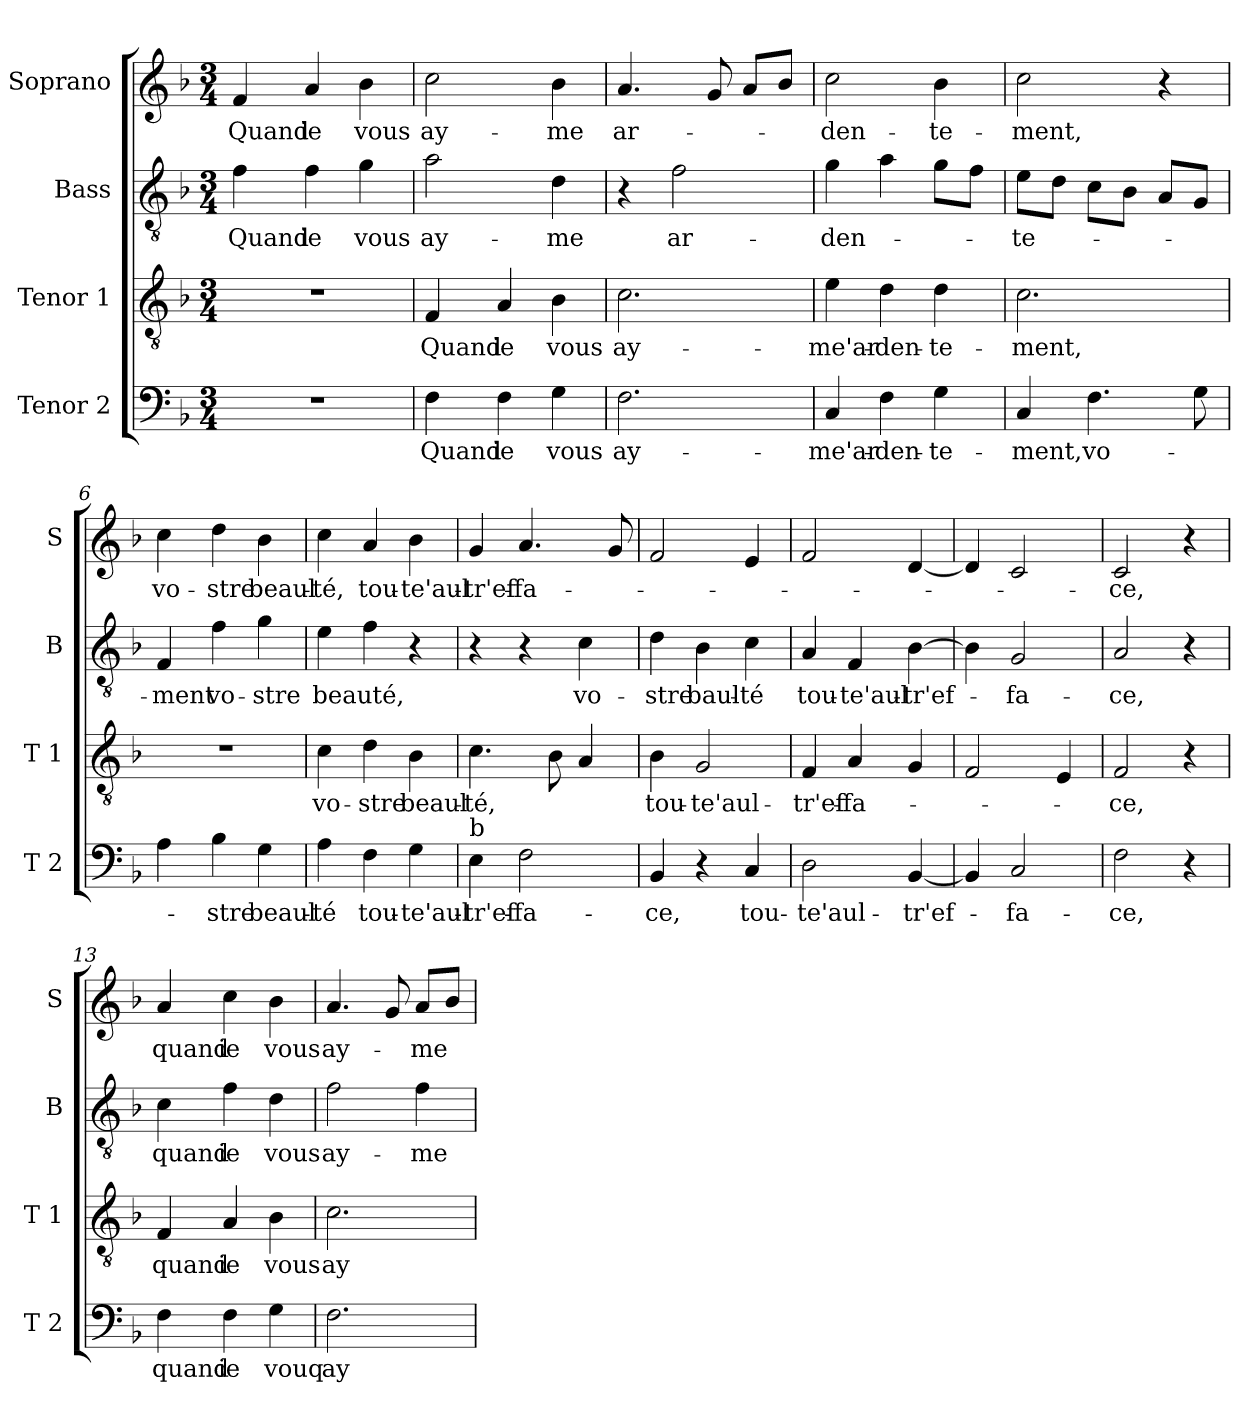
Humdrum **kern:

**kern	**text	**kern	**text	**kern	**text	**kern	**text
*part4	*part4	*part3	*part3	*part2	*part2	*part1	*part1
*staff4	*staff4	*staff3	*staff3	*staff2	*staff2	*staff1	*staff1
*I"Tenor 2	*	*I"Tenor 1	*	*I"Bass	*	*I"Soprano	*
*I'T 2	*	*I'T 1	*	*I'B	*	*I'S	*
*clefF4	*	*clefGv2	*	*clefGv2	*	*clefG2	*
*k[b-]	*	*k[b-]	*	*k[b-]	*	*k[b-]	*
*M3/4	*	*M3/4	*	*M3/4	*	*M3/4	*
=1	=1	=1	=1	=1	=1	=1	=1
!	!	!	!	!	!LO:LY:b	!	!LO:LY:b
2.r	.	2.r	.	4f\	Quand	4f/	Quand
!	!	!	!	!	!LO:LY:b	!	!LO:LY:b
.	.	.	.	4f\	ie	4a/	ie
!	!	!	!	!	!LO:LY:b	!	!LO:LY:b
.	.	.	.	4g\	vous	4b-\	vous
=2	=2	=2	=2	=2	=2	=2	=2
!	!LO:LY:b	!	!LO:LY:b	!	!LO:LY:b	!	!LO:LY:b
4F\	Quand	4F/	Quand	2a\	ay-	2cc\	ay-
!	!LO:LY:b	!	!LO:LY:b	!	!	!	!
4F\	ie	4A/	ie	.	.	.	.
!	!LO:LY:b	!	!LO:LY:b	!	!LO:LY:b	!	!LO:LY:b
4G\	vous	4B-\	vous	4d\	-me	4b-\	-me
=3	=3	=3	=3	=3	=3	=3	=3
!	!LO:LY:b	!	!LO:LY:b	!	!	!	!LO:LY:b
2.F\	ay-	2.c\	ay-	4r	.	4.a/	ar-
!	!	!	!	!	!LO:LY:b	!	!
.	.	.	.	2f\	ar-	.	.
.	.	.	.	.	.	8g/	.
.	.	.	.	.	.	8aL	.
.	.	.	.	.	.	8b-J	.
=4	=4	=4	=4	=4	=4	=4	=4
!	!LO:LY:b	!	!LO:LY:b	!	!LO:LY:b	!	!LO:LY:b
4C/	-me'ar-	4e\	-me'ar-	4g\	-den-	2cc\	-den-
!	!LO:LY:b	!	!LO:LY:b	!	!	!	!
4F\	-den-	4d\	-den-	4a\	.	.	.
!	!LO:LY:b	!	!LO:LY:b	!	!	!	!LO:LY:b
4G\	-te-	4d\	-te-	8gL	.	4b-\	-te-
.	.	.	.	8fJ	.	.	.
=5	=5	=5	=5	=5	=5	=5	=5
!	!LO:LY:b	!	!LO:LY:b	!	!LO:LY:b	!	!LO:LY:b
4C/	-ment,	2.c\	-ment,	8eL	-te-	2cc\	-ment,
.	.	.	.	8dJ	.	.	.
!	!LO:LY:b	!	!	!	!	!	!
4.F\	vo-	.	.	8cL	.	.	.
.	.	.	.	8B-J	.	.	.
.	.	.	.	8AL	.	4r	.
8G\	.	.	.	8GJ	.	.	.
!!LO:LB:g=z
=6	=6	=6	=6	=6	=6	=6	=6
!	!	!	!	!	!LO:LY:b	!	!LO:LY:b
4A\	.	2.r	.	4F/	-ment	4cc\	vo-
!	!LO:LY:b	!	!	!	!LO:LY:b	!	!LO:LY:b
4B-\	-stre	.	.	4f\	vo-	4dd\	-stre
!	!LO:LY:b	!	!	!	!LO:LY:b	!	!LO:LY:b
4G\	beaul-	.	.	4g\	-stre	4b-\	beaul-
=7	=7	=7	=7	=7	=7	=7	=7
!	!LO:LY:b	!	!LO:LY:b	!	!LO:LY:b	!	!LO:LY:b
4A\	-té	4c\	vo-	4e\	beauté,	4cc\	-té,
!	!LO:LY:b	!	!LO:LY:b	!	!	!	!LO:LY:b
4F\	tou-	4d\	-stre	4f\	.	4a/	tou-
!	!LO:LY:b	!	!LO:LY:b	!	!	!	!LO:LY:b
4G\	-te'aul-	4B-\	beaul-	4r	.	4b-\	-te'aul-
=8	=8	=8	=8	=8	=8	=8	=8
!LO:TX:a:t=b	!	!	!	!	!	!	!
!	!LO:LY:b	!	!LO:LY:b	!	!	!	!LO:LY:b
4E\	-tr'ef-	4.c\	-té,	4r	.	4g/	-tr'ef-
!	!LO:LY:b	!	!	!	!	!	!LO:LY:b
2F\	-fa-	.	.	4r	.	4.a/	-fa-
.	.	8B-\	.	.	.	.	.
!	!	!	!	!	!LO:LY:b	!	!
.	.	4A/	.	4c\	vo-	.	.
.	.	.	.	.	.	8g/	.
=9	=9	=9	=9	=9	=9	=9	=9
!	!LO:LY:b	!	!LO:LY:b	!	!LO:LY:b	!	!
4BB-/	-ce,	4B-\	tou-	4d\	-stre	2f/	.
!	!	!	!LO:LY:b	!	!LO:LY:b	!	!
4r	.	2G/	-te'aul-	4B-\	baul-	.	.
!	!LO:LY:b	!	!	!	!LO:LY:b	!	!
4C/	tou-	.	.	4c\	-té	4e/	.
=10	=10	=10	=10	=10	=10	=10	=10
!	!LO:LY:b	!	!LO:LY:b	!	!LO:LY:b	!	!
2D\	-te'aul-	4F/	-tr'ef-	4A/	tou-	2f/	.
!	!	!	!LO:LY:b	!	!LO:LY:b	!	!
.	.	4A/	-fa-	4F/	-te'aul-	.	.
!	!LO:LY:b	!	!	!	!LO:LY:b	!	!
[4BB-/	-tr'ef-	4G/	.	[4B-\	-tr'ef-	[4d/	.
=11	=11	=11	=11	=11	=11	=11	=11
4BB-/]	.	2F/	.	4B-\]	.	4d/]	.
!	!LO:LY:b	!	!	!	!LO:LY:b	!	!
2C/	-fa-	.	.	2G/	-fa-	2c/	.
.	.	4E/	.	.	.	.	.
!!LO:PB:g=z
=12	=12	=12	=12	=12	=12	=12	=12
!	!LO:LY:b	!	!LO:LY:b	!	!LO:LY:b	!	!LO:LY:b
2F\	-ce,	2F/	-ce,	2A/	-ce,	2c/	-ce,
4r	.	4r	.	4r	.	4r	.
=13	=13	=13	=13	=13	=13	=13	=13
!	!LO:LY:b	!	!LO:LY:b	!	!LO:LY:b	!	!LO:LY:b
4F\	quand	4F/	quand	4c\	quand	4a/	quand
!	!LO:LY:b	!	!LO:LY:b	!	!LO:LY:b	!	!LO:LY:b
4F\	ie	4A/	ie	4f\	ie	4cc\	ie
!	!LO:LY:b	!	!LO:LY:b	!	!LO:LY:b	!	!LO:LY:b
4G\	vouq	4B-\	vous	4d\	vous	4b-\	vous
=14	=14	=14	=14	=14	=14	=14	=14
!	!LO:LY:b	!	!LO:LY:b	!	!LO:LY:b	!	!LO:LY:b
2.F\	ay-	2.c\	ay-	2f\	ay-	4.a/	ay-
.	.	.	.	.	.	8g/	.
!	!	!	!	!	!LO:LY:b	!	!LO:LY:b
.	.	.	.	4f\	-me	8aL	-me
.	.	.	.	.	.	8b-J	.
=	=	=	=	=	=	=	=
*-	*-	*-	*-	*-	*-	*-	*-
